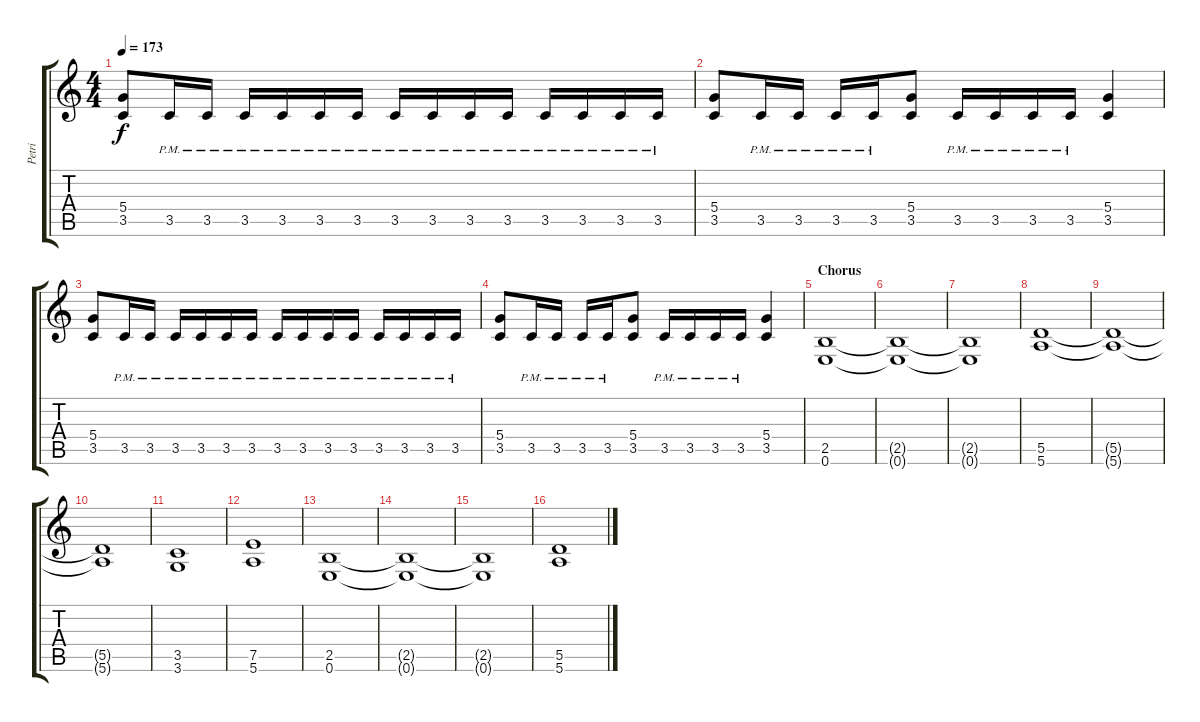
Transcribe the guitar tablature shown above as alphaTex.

\track ("Petri" "Petri") {instrument distortionguitar}
\staff {score tabs}
\tuning (E4 B3 G3 D3 A2 E2) {hide}
\ts (4 4)
\tempo 173
\clef g2
\ks c
(5.4 3.5).8{dy f} 3.5{pm}.16 3.5{pm}.16 3.5{pm}.16 3.5{pm}.16 3.5{pm}.16 3.5{pm}.16 3.5{pm}.16 3.5{pm}.16 3.5{pm}.16 3.5{pm}.16 3.5{pm}.16 3.5{pm}.16 3.5{pm}.16 3.5{pm}.16 |
(5.4 3.5).8 3.5{pm}.16 3.5{pm}.16 3.5{pm}.16 3.5{pm}.16 (5.4 3.5).8 3.5{pm}.16 3.5{pm}.16 3.5{pm}.16 3.5{pm}.16 (5.4 3.5).4 |
(5.4 3.5).8 3.5{pm}.16 3.5{pm}.16 3.5{pm}.16 3.5{pm}.16 3.5{pm}.16 3.5{pm}.16 3.5{pm}.16 3.5{pm}.16 3.5{pm}.16 3.5{pm}.16 3.5{pm}.16 3.5{pm}.16 3.5{pm}.16 3.5{pm}.16 |
(5.4 3.5).8 3.5{pm}.16 3.5{pm}.16 3.5{pm}.16 3.5{pm}.16 (5.4 3.5).8 3.5{pm}.16 3.5{pm}.16 3.5{pm}.16 3.5{pm}.16 (5.4 3.5).4 |
\section ("" "Chorus")
(2.5 0.6).1 |
(2.5{t} 0.6{t}).1 |
(2.5{t} 0.6{t}).1 |
(5.5 5.6).1 |
(5.5{t} 5.6{t}).1 |
(5.5{t} 5.6{t}).1 |
(3.5 3.6).1 |
(7.5 5.6).1 |
(2.5 0.6).1 |
(2.5{t} 0.6{t}).1 |
(2.5{t} 0.6{t}).1 |
(5.5 5.6).1
